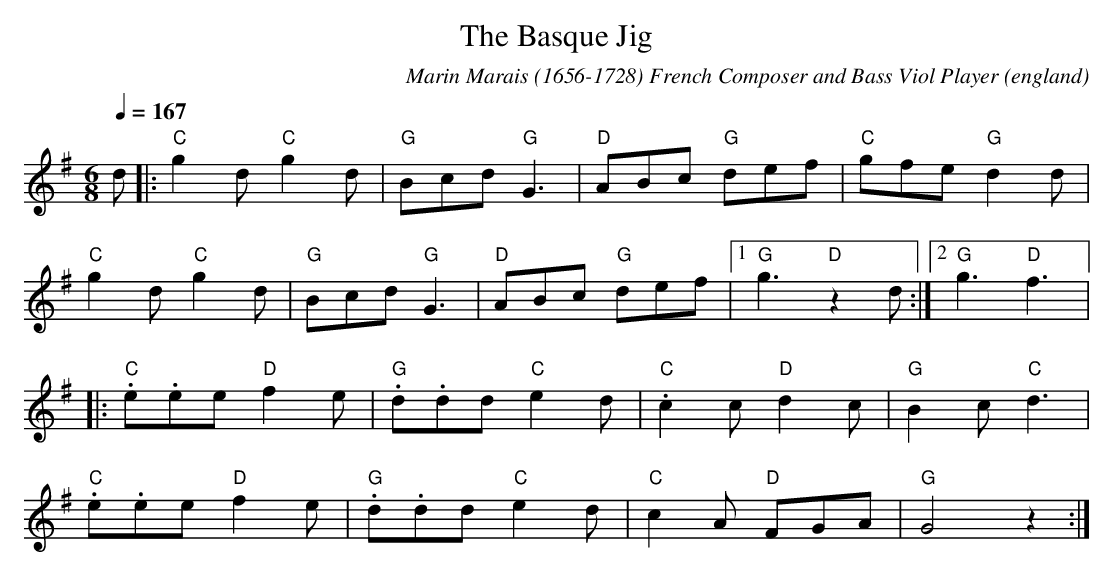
X:1
T: The Basque Jig
O:england
C: Marin Marais (1656-1728) French Composer and Bass Viol Player
M: 6/8
L: 1/8
Q:1/4=167
K:G
d|:"C"g2d"C"g2d|"G"Bcd"G"G3|"D"ABc "G"def|"C"gfe"G"d2d|
"C"g2d"C"g2d|"G"Bcd"G"G3|"D"ABc "G"def|1 "G"g3 "D"z2d :|2 "G"g3 "D"f3|:
"C".e.ee "D"f2e|"G".d.dd "C"e2d|"C".c2c "D"d2c|"G"B2c"C"d3|
"C".e.ee "D"f2e|"G".d.dd "C"e2d|"C"c2A "D"FGA|"G"G4 z2 :|
